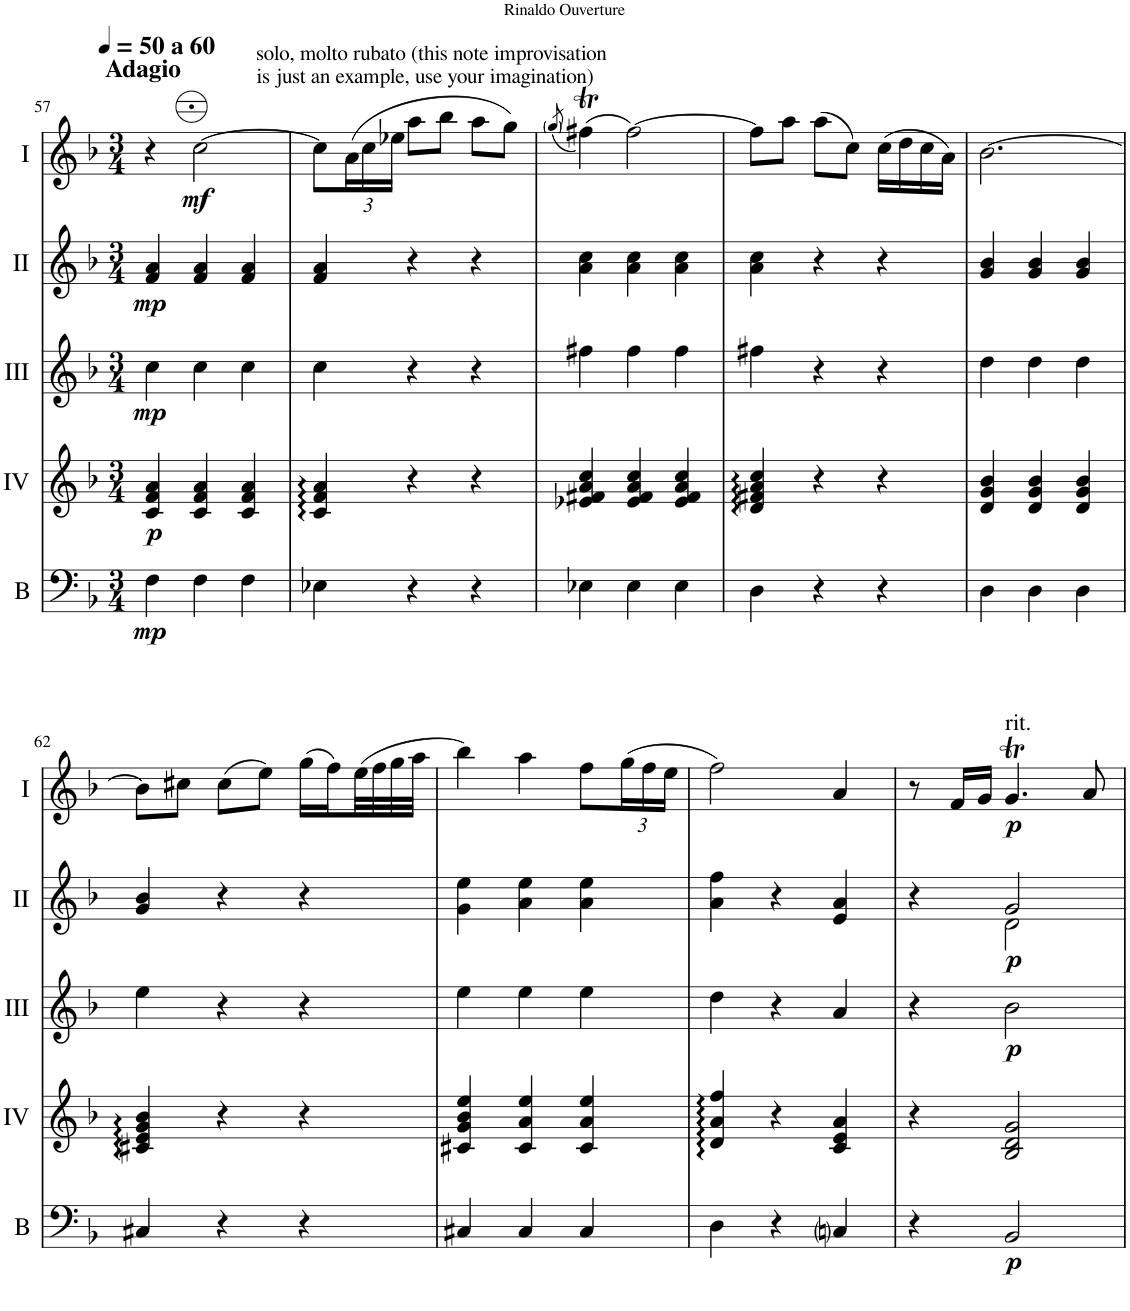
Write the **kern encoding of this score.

**kern	**dynam	**kern	**dynam	**kern	**dynam	**kern	**dynam	**kern	**dynam
*part5	*part5	*part4	*part4	*part3	*part3	*part2	*part2	*part1	*part1
*staff5	*staff5	*staff4	*staff4	*staff3	*staff3	*staff2	*staff2	*staff1	*staff1
*I"Bass	*	*I"Acc. 4	*	*I"Acc. 3	*	*I"Acc. 2	*	*I"Acc. 1	*
*I'B	*	*	*	*	*	*	*	*	*
!!LO:PB:g=z
*clefF4	*	*clefG2	*	*clefG2	*	*clefG2	*	*clefG2	*
*Trd7c12	*	*	*	*Trd7c12	*	*	*	*	*
*k[b-]	*	*k[b-]	*	*k[b-]	*	*k[b-]	*	*k[b-]	*
*M3/4	*	*M3/4	*	*M3/4	*	*M3/4	*	*M3/4	*
*MM50	*	*MM50	*	*MM50	*	*MM50	*	*MM50	*
=57	=57	=57	=57	=57	=57	=57	=57	=57	=57
!	!	!	!	!	!	!	!	!LO:TX:a:B:t=Adagio	!
!	!	!	!	!	!	!	!	!LO:TX:a:B:t=a 60	!
!	!LO:DY:b	!	!LO:DY:b	!	!LO:DY:b	!	!LO:DY:b	!	!
4F\	mp	4c/ 4f/ 4a/	p	4cc\	mp	4f/ 4a/	mp	4r	.
!	!	!	!	!	!	!	!	!LO:TX:a:t=solo, molto rubato (this note improvisation	!
!	!	!	!	!	!	!	!	!LO:TX:a:t=is just an example, use your imagination)	!
!	!	!	!	!	!	!	!	!	!LO:DY:b
4F\	.	4c/ 4f/ 4a/	.	4cc\	.	4f/ 4a/	.	[2cc\	mf
4F\	.	4c/ 4f/ 4a/	.	4cc\	.	4f/ 4a/	.	.	.
=58	=58	=58	=58	=58	=58	=58	=58	=58	=58
4E-X\	.	4c/:: 4f/:: 4a/::	.	4cc\	.	4f/ 4a/	.	8cc\L]	.
*	*	*	*	*	*	*	*	*Xbrackettup	*
.	.	.	.	.	.	.	.	(24a\L	.
.	.	.	.	.	.	.	.	24cc\	.
.	.	.	.	.	.	.	.	24ee-X\JJ	.
4r	.	4r	.	4r	.	4r	.	8aa\L	.
.	.	.	.	.	.	.	.	8bb-\J	.
4r	.	4r	.	4r	.	4r	.	8aa\L	.
.	.	.	.	.	.	.	.	8gg\J)	.
=59	=59	=59	=59	=59	=59	=59	=59	=59	=59
.	.	.	.	.	.	.	.	(8qgg/	.
4E-X\	.	4e-X/ 4f#X/ 4a/ 4cc/	.	4ff#X\	.	4a\ 4cc\	.	(>4ff#Xt\)	.
4E-\	.	4e-/ 4f#/ 4a/ 4cc/	.	4ff#\	.	4a\ 4cc\	.	[2ff#\)	.
4E-\	.	4e-/ 4f#/ 4a/ 4cc/	.	4ff#\	.	4a\ 4cc\	.	.	.
=60	=60	=60	=60	=60	=60	=60	=60	=60	=60
4D\	.	4d/:: 4f#X/:: 4a/:: 4cc/::	.	4ff#X\	.	4a\ 4cc\	.	8ff#\L]	.
.	.	.	.	.	.	.	.	8aa\J	.
4r	.	4r	.	4r	.	4r	.	(8aa\L	.
.	.	.	.	.	.	.	.	8cc\J)	.
4r	.	4r	.	4r	.	4r	.	(16cc\LL	.
.	.	.	.	.	.	.	.	16dd\	.
.	.	.	.	.	.	.	.	16cc\	.
.	.	.	.	.	.	.	.	16a\JJ)	.
=61	=61	=61	=61	=61	=61	=61	=61	=61	=61
4D\	.	4d/ 4g/ 4b-/	.	4dd\	.	4g/ 4b-/	.	[2.b-\	.
4D\	.	4d/ 4g/ 4b-/	.	4dd\	.	4g/ 4b-/	.	.	.
4D\	.	4d/ 4g/ 4b-/	.	4dd\	.	4g/ 4b-/	.	.	.
!!LO:LB:g=z
=62	=62	=62	=62	=62	=62	=62	=62	=62	=62
4C#X/	.	4c#X/:: 4e/:: 4g/:: 4b-/::	.	4ee\	.	4g/ 4b-/	.	8b-\L]	.
.	.	.	.	.	.	.	.	8cc#X\J	.
4r	.	4r	.	4r	.	4r	.	(8cc#\L	.
.	.	.	.	.	.	.	.	8ee\J)	.
4r	.	4r	.	4r	.	4r	.	(16gg\LL	.
.	.	.	.	.	.	.	.	16ff\)	.
.	.	.	.	.	.	.	.	(32ee\L	.
.	.	.	.	.	.	.	.	32ff\	.
.	.	.	.	.	.	.	.	32gg\	.
.	.	.	.	.	.	.	.	32aa\JJJ	.
=63	=63	=63	=63	=63	=63	=63	=63	=63	=63
4C#X/	.	4c#X/ 4g/ 4b-/ 4ee/	.	4ee\	.	4g\ 4ee\	.	4bb-\)	.
4C#/	.	4c#/ 4a/ 4ee/	.	4ee\	.	4a\ 4ee\	.	4aa\	.
4C#/	.	4c#/ 4a/ 4ee/	.	4ee\	.	4a\ 4ee\	.	8ff\L	.
.	.	.	.	.	.	.	.	(24gg\L	.
.	.	.	.	.	.	.	.	24ff\	.
.	.	.	.	.	.	.	.	24ee\JJ	.
=64	=64	=64	=64	=64	=64	=64	=64	=64	=64
4D\	.	4d/:: 4a/:: 4ff/::	.	4dd\	.	4a\ 4ff\	.	2ff\)	.
4r	.	4r	.	4r	.	4r	.	.	.
4Cni/	.	4c/ 4e/ 4a/	.	4a/	.	4e/ 4a/	.	4a/	.
=65	=65	=65	=65	=65	=65	=65	=65	=65	=65
*	*	*	*	*	*	*^	*	*	*
4r	.	4r	.	4r	.	4r	4ryy	.	8r	.
.	.	.	.	.	.	.	.	.	16f/LL	.
.	.	.	.	.	.	.	.	.	16g/JJ	.
!	!	!	!	!	!	!	!	!	!LO:TX:a:t=rit.	!
!	!LO:DY:b	!	!	!	!LO:DY:b	!	!	!LO:DY:b	!	!LO:DY:b
2BB-/	p	2B-/ 2d/ 2g/	.	2b-\	p	2g/	2d\	p	4.gT/	p
.	.	.	.	.	.	.	.	.	8a/	.
*	*	*	*	*	*	*v	*v	*	*	*
=	=	=	=	=	=	=	=	=	=
*-	*-	*-	*-	*-	*-	*-	*-	*-	*-
